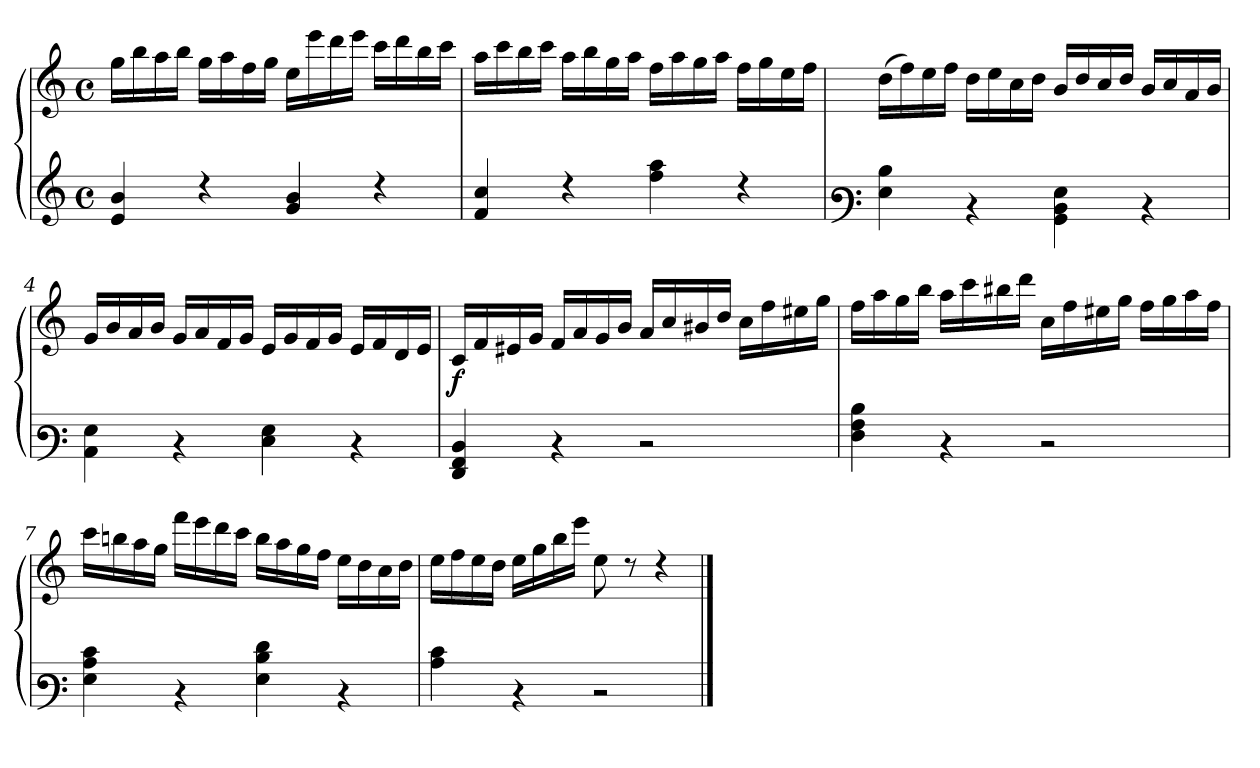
**kern	**kern	**dynam
*part1	*part1	*part1
*staff2	*staff1	*staff1/2
*clefG3	*clefG3	*
*M4/4	*M4/4	*
*met(c)	*met(c)	*
=1	=1	=1
4c/ 4g/	16ee\LL	.
.	(>16gg\	.
.	16ff\	.
.	16gg\JJ	.
4rb	16ee\LL	.
.	16ff\	.
.	16dd\	.
.	16ee\JJ	.
4e/ 4g/	16cc\LL	.
.	16ccc\	.
.	16bb\	.
.	16ccc\JJ	.
4rb	16aa\LL	.
.	16bb\	.
.	16gg\	.
.	16aa\JJ	.
=2	=2	=2
4d/ 4a/	16ff\LL	.
.	16aa\	.
.	16gg\	.
.	16aa\JJ	.
4rb	16ff\LL	.
.	16gg\	.
.	16ee\	.
.	16ff\JJ	.
4dd\ 4ff\	16dd\LL	.
.	16ff\	.
.	16ee\	.
.	16ff\JJ	.
4rb	16dd\LL	.
.	16ee\	.
.	16cc\	.
.	16dd\JJ	.
!!LO:LB:g=z
=3	=3	=3
*clefF3	*	*
4G\ 4d\	(<16b\LL	.
.	16dd\)	.
.	16cc\	.
.	16dd\JJ	.
4rD	16b\LL	.
.	16cc\	.
.	16a\	.
.	16b\JJ	.
4BB\ 4D\ 4G\	16g/LL	.
.	16b/	.
.	16a/	.
.	16b/JJ	.
4rD	16g/LL	.
.	16a/	.
.	16f/	.
.	16g/JJ	.
=4	=4	=4
4C\ 4G\	16e/LL	.
.	16g/	.
.	16f/	.
.	16g/JJ	.
4rD	16e/LL	.
.	16f/	.
.	16d/	.
.	16e/JJ	.
4E\ 4G\	16c/LL	.
.	16e/	.
.	16d/	.
.	16e/JJ	.
4rD	16c/LL	.
.	16d/	.
.	16B/	.
.	16c/JJ	.
!!LO:LB:g=z
=5	=5	=5
!	!	!LO:DY:b
4FF/ 4AA/ 4D/	16A/LL	f
.	16d/	.
.	16c#X/	.
.	16e/JJ	.
4rD	16d/LL	.
.	16f/	.
.	16e/	.
.	16g/JJ	.
2rE	16f/LL	.
.	16a/	.
.	16g#X/	.
.	16b/JJ	.
.	16a\LL	.
.	16dd\	.
.	16cc#X\	.
.	16ee\JJ	.
=6	=6	=6
4F\ 4A\ 4d\	16dd\LL	.
.	16ff\	.
.	16ee\	.
.	16gg\JJ	.
4rD	16ff\LL	.
.	16aa\	.
.	16gg#X\	.
.	16bb\JJ	.
2rE	16a\LL	.
.	16dd\	.
.	16cc#X\	.
.	16ee\JJ	.
.	16dd\LL	.
.	16ee\	.
.	16ff\	.
.	16dd\JJ	.
!!LO:LB:g=z
=7	=7	=7
4G\ 4c\ 4e\	16aa\LL	.
.	16ggn\	.
.	16ff\	.
.	16ee\JJ	.
4rD	16ddd\LL	.
.	16ccc\	.
.	16bb\	.
.	16aa\JJ	.
4G\ 4d\ 4f\	16gg\LL	.
.	16ff\	.
.	16ee\	.
.	16dd\JJ	.
4rD	16cc\LL	.
.	16b\	.
.	16a\	.
.	16b\JJ	.
=8	=8	=8
4c\ 4e\	16cc\LL	.
.	16dd\	.
.	16cc\	.
.	16b\JJ	.
4rD	16cc\LL	.
.	16ee\	.
.	16gg\	.
.	16ccc\JJ	.
2rD	8cc\	.
.	8rb	.
.	4rb	.
==	==	==
*-	*-	*-
